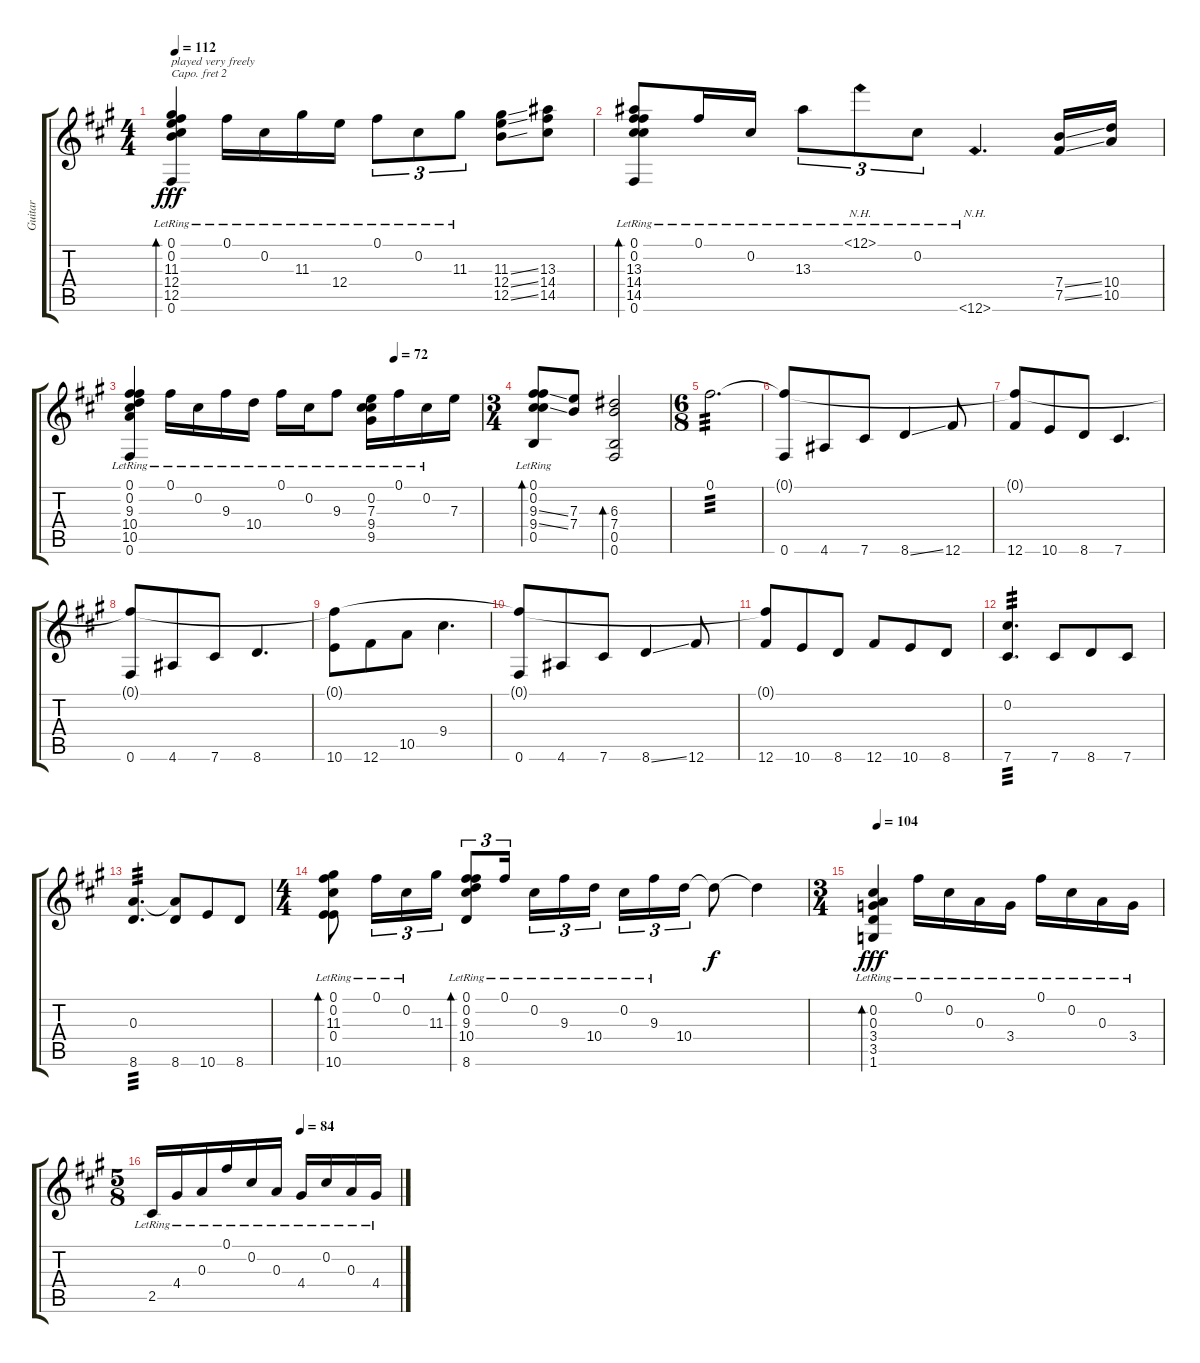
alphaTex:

\track ("Guitar" "Guitar") {instrument acousticguitarnylon}
\staff {score tabs}
\capo 2
\tuning (E4 B3 G3 D3 A2 E2) {hide}
\ts (4 4)
\tempo 112
\clef g2
\ks a
(0.1 0.2{lr} 11.3{lr} 12.4{lr} 12.5{lr} 0.6{lr}).4{bd 240 txt "played very freely" dy fff instrument acousticguitarnylon} 0.1{lr}.16 0.2{lr}.16 11.3{lr}.16 12.4{lr}.16 0.1{lr}.8{tu (3 2)} 0.2{lr}.8{tu (3 2)} 11.3{lr}.8{tu (3 2)} (11.3{ss} 12.4{ss} 12.5{ss}).8 (13.3 14.4 14.5).8 |
(0.1 0.2{lr} 13.3{lr} 14.4{lr} 14.5{lr} 0.6{lr}).8{bd 240} 0.1{lr}.16 0.2{lr}.16 13.3{lr}.8{tu (3 2)} 12.1{nh lr}.8{tu (3 2)} 0.2{lr}.8{tu (3 2)} 12.6{nh lr}.4{d} (7.4{ss} 7.5{ss}).16 (10.4 10.5).16 |
\tempo (72 0.75)
(0.1 0.2{lr} 9.3{lr} 10.4{lr} 10.5{lr} 0.6{lr}).4 0.1{lr}.16 0.2{lr}.16 9.3{lr}.16 10.4{lr}.16 0.1{lr}.16 0.2{lr}.16 9.3{lr}.8 (0.2{lr} 7.3{lr} 9.4{lr} 9.5{lr}).16 0.1{lr}.16 0.2{lr}.16 7.3.16 |
\ts (3 4)
(0.1{lr} 0.2{lr} 9.3{ss} 9.4{ss} 0.5{lr}).8{bd 240} (7.3 7.4).8 (6.3 7.4 0.5 0.6).2{bd 240} |
\ts (6 8)
0.1.2{d tp 3} |
(0.1{t} 0.6).8 4.6.8 7.6.8 8.6{ss}.4 12.6.8 |
(0.1{t} 12.6).8 10.6.8 8.6.8 7.6.4{d} |
(0.1{t} 0.6).8 4.6.8 7.6.8 8.6.4{d} |
(0.1{t} 10.6).8 12.6.8 10.5.8 9.4.4{d} |
(0.1{t} 0.6).8 4.6.8 7.6.8 8.6{ss}.4 12.6.8 |
(0.1{t} 12.6).8 10.6.8 8.6.8 12.6.8 10.6.8 8.6.8 |
(0.2 7.6).4{d tp 3} 7.6.8 8.6.8 7.6.8 |
(0.3 8.6).4{d tp 3} (0.3{t} 8.6).8 10.6.8 8.6.8 |
\ts (4 4)
(0.1 0.2{lr} 11.3{lr} 0.4{lr} 10.6{lr}).8{bd 240} 0.1{lr}.16{tu (3 2)} 0.2{lr}.16{tu (3 2)} 11.3.16{tu (3 2)} (0.1 0.2{lr} 9.3{lr} 10.4{lr} 8.6{lr}).8{tu (3 2) bd 120} 0.1{lr}.16{tu (3 2) beam splitsecondary} 0.2{lr}.16{tu (3 2)} 9.3{lr}.16{tu (3 2)} 10.4{lr}.16{tu (3 2)} 0.2{lr}.16{tu (3 2)} 9.3{lr}.16{tu (3 2)} 10.4.16{tu (3 2)} 10.4{t}.8{dy f} 10.4{t}.4 |
\ts (3 4)
\tempo 104
(0.2{lr} 0.3{lr} 3.4{lr} 3.5{lr} 1.6{lr}).4{bd 240 dy fff} 0.1{lr}.16 0.2{lr}.16 0.3{lr}.16 3.4{lr}.16 0.1{lr}.16 0.2{lr}.16 0.3{lr}.16 3.4{lr}.16 |
\ts (5 8)
\tempo (84 0.6)
2.5{lr}.16 4.4{lr}.16 0.3{lr}.16 0.1{lr}.16 0.2{lr}.16 0.3{lr}.16 4.4{lr}.16 0.2{lr}.16 0.3{lr}.16 4.4{lr}.16
